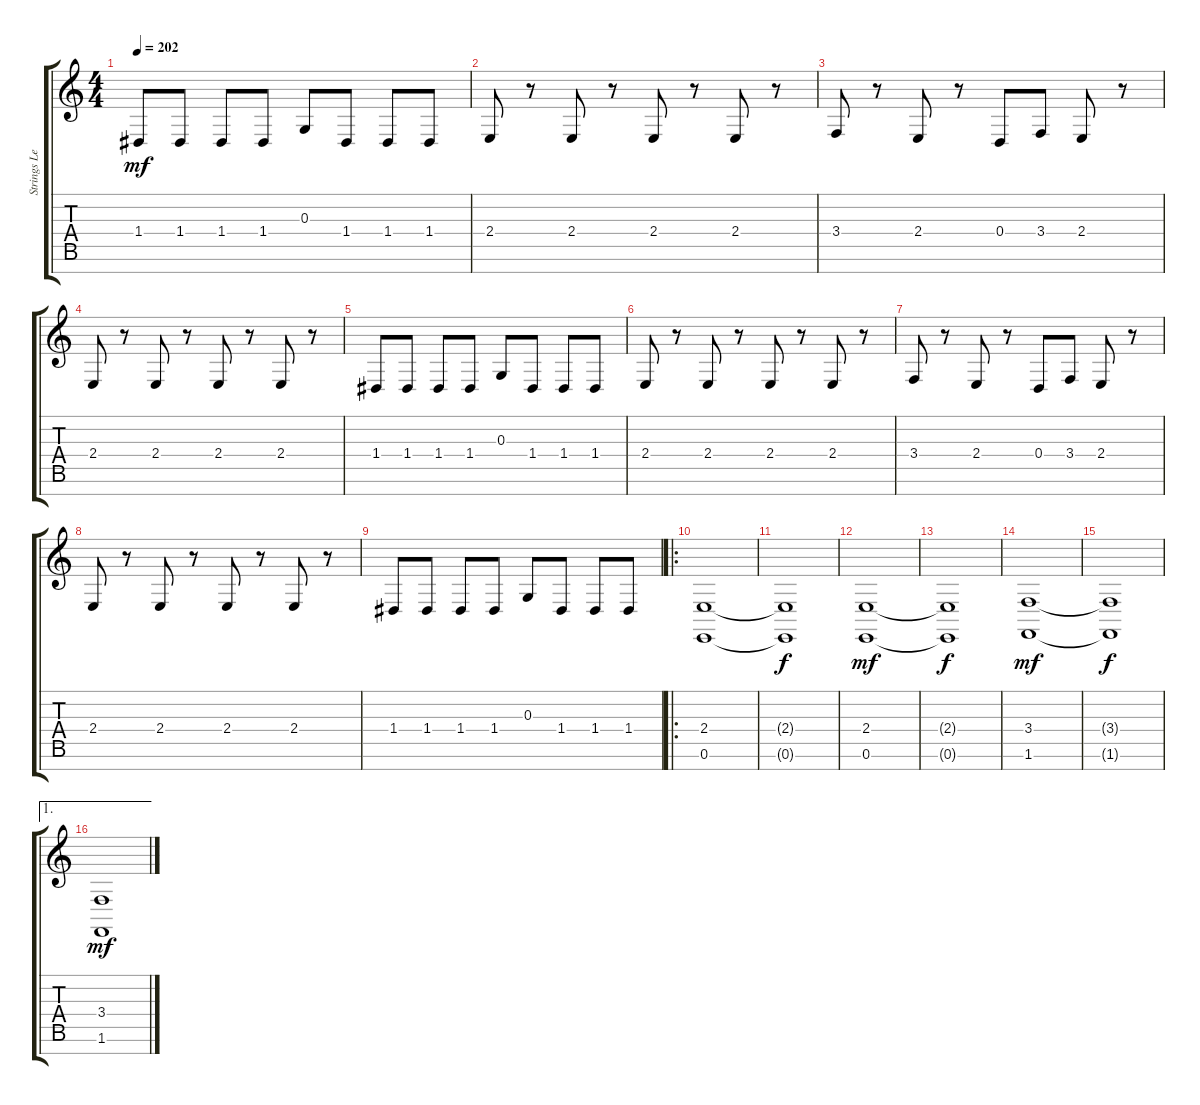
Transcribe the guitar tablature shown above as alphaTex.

\track ("Strings Left Hand" "Strings Le") {instrument stringensemble1}
\staff {score tabs}
\tuning (E4 B3 G3 D3 A2 E2 B1) {hide}
\ts (4 4)
\tempo 202
\clef g2
\ks c
1.4.8{dy mf} 1.4.8 1.4.8 1.4.8 0.3.8 1.4.8 1.4.8 1.4.8 |
2.4.8 r.8 2.4.8 r.8 2.4.8 r.8 2.4.8 r.8 |
3.4.8 r.8 2.4.8 r.8 0.4.8 3.4.8 2.4.8 r.8 |
2.4.8 r.8 2.4.8 r.8 2.4.8 r.8 2.4.8 r.8 |
1.4.8 1.4.8 1.4.8 1.4.8 0.3.8 1.4.8 1.4.8 1.4.8 |
2.4.8 r.8 2.4.8 r.8 2.4.8 r.8 2.4.8 r.8 |
3.4.8 r.8 2.4.8 r.8 0.4.8 3.4.8 2.4.8 r.8 |
2.4.8 r.8 2.4.8 r.8 2.4.8 r.8 2.4.8 r.8 |
1.4.8 1.4.8 1.4.8 1.4.8 0.3.8 1.4.8 1.4.8 1.4.8 |
\ro
(2.4 0.6).1 |
(2.4{t} 0.6{t}).1{dy f} |
(2.4 0.6).1{dy mf} |
(2.4{t} 0.6{t}).1{dy f} |
(3.4 1.6).1{dy mf} |
(3.4{t} 1.6{t}).1{dy f} |
\ae 1
(3.4 1.6).1{dy mf}
